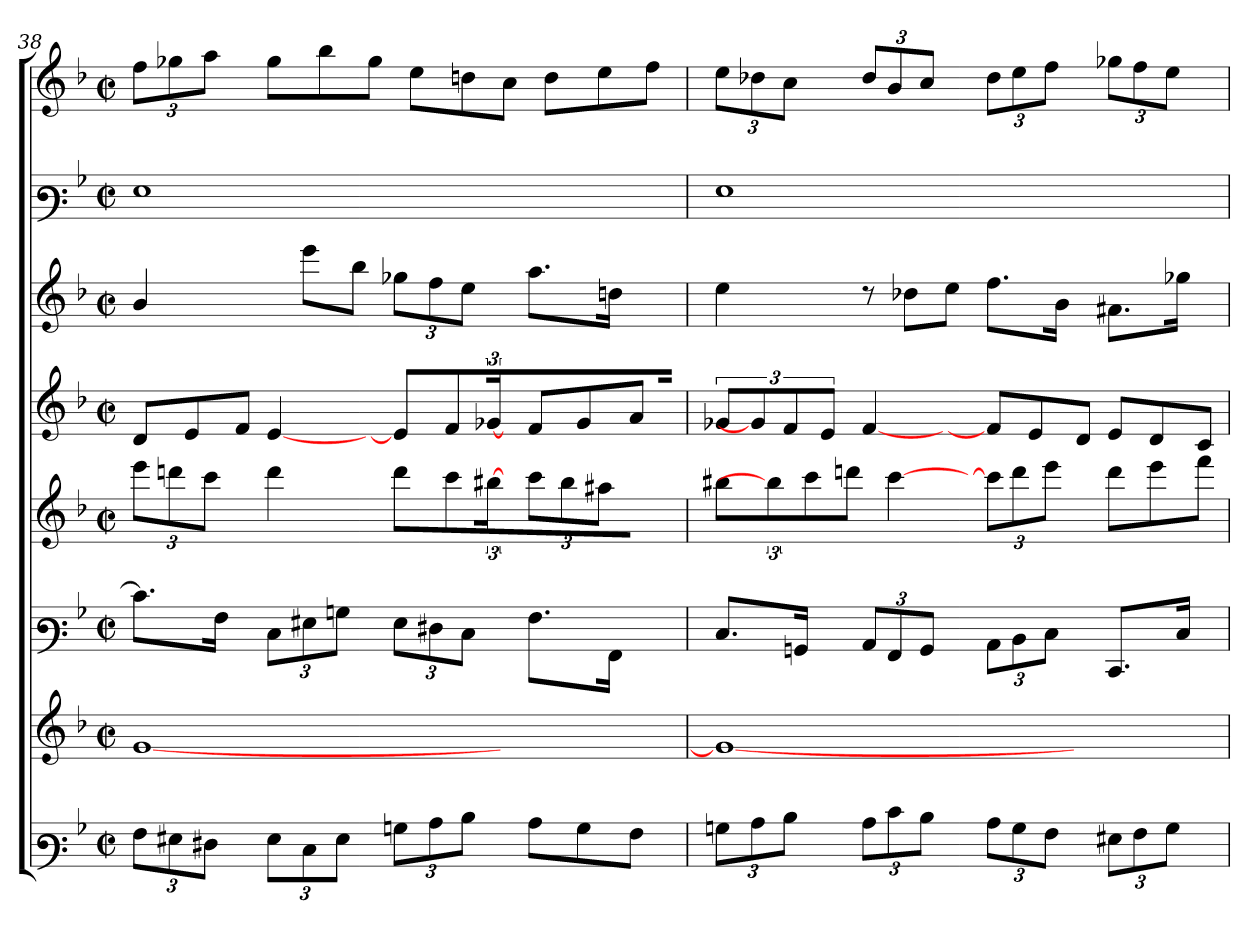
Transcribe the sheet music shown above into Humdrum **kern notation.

**kern	**kern	**kern	**kern	**kern	**kern	**kern	**kern
*part8	*part7	*part6	*part5	*part4	*part3	*part2	*part1
*staff8	*staff7	*staff6	*staff5	*staff4	*staff3	*staff2	*staff1
*I'V	*I'V	*I'V	*I'V	*I'V	*I'V	*I'V	*I'V
!!LO:PB:g=z
*clefF3	*clefG3	*clefF3	*clefG3	*clefG3	*clefG3	*clefF3	*clefG3
*k[b-]	*k[b-]	*k[b-]	*k[b-]	*k[b-]	*k[b-]	*k[b-]	*k[b-]
*M2/2	*M2/2	*M2/2	*M2/2	*M2/2	*M2/2	*M2/2	*M2/2
*met(c|)	*met(c|)	*met(c|)	*met(c|)	*met(c|)	*met(c|)	*met(c|)	*met(c|)
=38	=38	=38	=38	=38	=38	=38	=38
12A\L	[<1e	8.e\L]	12ccc\L	8B-/L	4g/	1G	12dd\L
12G#X\	.	.	12bbn\	.	.	.	12ee-X\
.	.	.	.	8c/	.	.	.
12F#X\J	.	.	12aa\J	.	.	.	12ff\J
.	.	16A\Jk	.	.	.	.	.
8ryy	.	8ryy	8ryy	8d/J	24%5ryy	.	8ryy
12G#\L	.	12E\L	4bb\	[<4c/	.	.	8ee-\L
12E\	.	12G#X\	.	.	8ccc\L	.	.
.	.	.	.	.	.	.	8gg\
12G#\J	.	12Bn\J	.	.	.	.	.
.	.	.	.	.	8gg\J	.	.
12ryy	.	12ryy	12ryy	12ryy	.	.	8ee-\J
12Bn\L	.	12G#\L	8bb\L	8c/L]	12ee-X\L	.	.
.	.	.	.	.	.	.	8cc\L
12c\	.	12F#X\	.	.	12dd\	.	.
.	.	.	8aa\	8d/	.	.	.
12d\J	.	12E\J	.	.	12cc\J	.	8bn\
8ryy	.	8ryy	[24gg#X\J	[24e-X/J	8ryy	.	.
.	2ryy	.	12ryy	12ryy	.	2ryy	8a\J
8c\L	.	8.A\L	12aa\L	8d/L	8.ff\L	.	.
.	.	.	.	.	.	.	8b\L
.	.	.	12gg#\	.	.	.	.
8B\	.	.	.	8e-/	.	.	.
.	.	.	12ff#X\J	.	.	.	8cc\
.	.	16AA\Jk	.	.	16bn\Jk	.	.
8A\J	.	6ryy	6ryy	8f/J	6ryy	.	.
.	.	.	.	.	.	.	8dd\J
24ryy	.	.	.	24ryy	.	.	.
=39	=39	=39	=39	=39	=39	=39	=39
12Bn\L	1e_	8.E/L	8gg#X\L	12e-X/L	4cc\	1G	12cc\L
12c\	.	.	.	12e-/J]	.	.	12b-X\
.	.	.	12gg#\J]	.	.	.	.
12d\J	.	.	.	12d/	.	.	12a\J
.	.	16BBn/Jk	.	.	.	.	.
.	.	.	8aa\	.	.	.	.
8ryy	.	8ryy	.	12c/J	8ryy	.	8ryy
.	.	.	8bbn\J	24ryy	.	.	.
12c\L	.	12C/L	.	[<4d/	8rb	.	12b-/L
12e\	.	12AA/	[>4aa\	.	.	.	12g/
.	.	.	.	.	8b-X\L	.	.
12d\J	.	12BB/J	.	.	.	.	12a/J
8ryy	.	8ryy	.	8ryy	8cc\J	.	8ryy
.	.	.	24ryy	.	.	.	.
12c\L	.	12C\L	12aa\L]	8d/L]	8.dd\L	.	12b-\L
12B\	.	12D\	12bb\	.	.	.	12cc\
.	.	.	.	8c/	.	.	.
12A\J	.	12E\J	12ccc\J	.	.	.	12dd\J
.	.	.	.	.	16g\Jk	.	.
8ryy	2ryy	8ryy	8ryy	8B-/J	8ryy	2ryy	8ryy
12G#X\L	.	8.EE/L	8bb\L	8c/L	8.f#X\L	.	12ee-X\L
12A\	.	.	.	.	.	.	12dd\
.	.	.	8ccc\	8B-/	.	.	.
12B\J	.	.	.	.	.	.	12cc\J
.	.	16E/Jk	.	.	16ee-X\Jk	.	.
8ryy	.	8ryy	8ddd\J	8A/J	8ryy	.	8ryy
=	=	=	=	=	=	=	=
*-	*-	*-	*-	*-	*-	*-	*-
